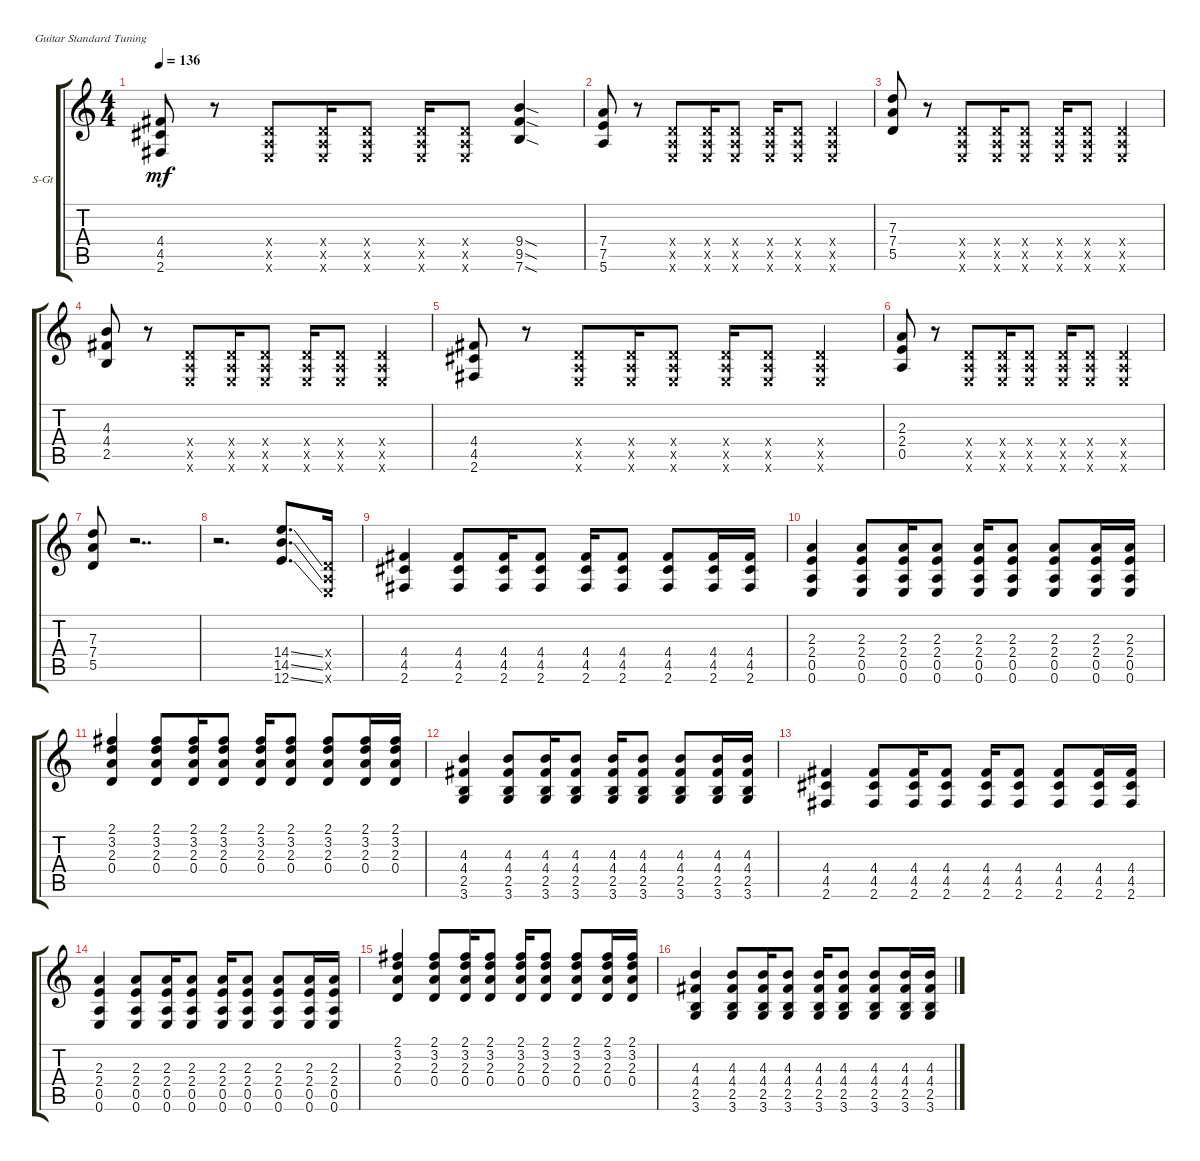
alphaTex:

\defaultSystemsLayout 4
\bracketExtendMode groupsimilarinstruments
\firstSystemTrackNameOrientation horizontal
\otherSystemsTrackNameOrientation horizontal
\track ("Steel Guitar" "S-Gt") {instrument acousticguitarsteel}
\staff {score tabs}
\tuning (E4 B3 G3 D3 A2 E2)
\ts (4 4)
\tempo 136
\clef g2
\ks c
(4.5 4.4 2.6).8{dy mf} r.8 (0.4{x} 0.5{x} 0.6{x}).8 (0.4{x} 0.6{x} 0.5{x}).16 (0.4{x} 0.5{x} 0.6{x}).8 (0.4{x} 0.6{x} 0.5{x}).16 (0.4{x} 0.5{x} 0.6{x}).8 (9.4{sod} 7.6{sod} 9.5{sod}).4 |
(7.5 7.4 5.6).8 r.8 (0.4{x} 0.5{x} 0.6{x}).8 (0.4{x} 0.6{x} 0.5{x}).16 (0.4{x} 0.5{x} 0.6{x}).8 (0.4{x} 0.6{x} 0.5{x}).16 (0.4{x} 0.5{x} 0.6{x}).8 (0.4{x} 0.6{x} 0.5{x}).4 |
(5.5 7.4 7.3).8 r.8 (0.4{x} 0.5{x} 0.6{x}).8 (0.4{x} 0.6{x} 0.5{x}).16 (0.4{x} 0.5{x} 0.6{x}).8 (0.4{x} 0.6{x} 0.5{x}).16 (0.4{x} 0.5{x} 0.6{x}).8 (0.4{x} 0.6{x} 0.5{x}).4 |
(2.5 4.4 4.3).8 r.8 (0.4{x} 0.5{x} 0.6{x}).8 (0.4{x} 0.6{x} 0.5{x}).16 (0.4{x} 0.5{x} 0.6{x}).8 (0.4{x} 0.6{x} 0.5{x}).16 (0.4{x} 0.5{x} 0.6{x}).8 (0.4{x} 0.6{x} 0.5{x}).4 |
(4.5 4.4 2.6).8 r.8 (0.4{x} 0.5{x} 0.6{x}).8 (0.4{x} 0.6{x} 0.5{x}).16 (0.4{x} 0.5{x} 0.6{x}).8 (0.4{x} 0.6{x} 0.5{x}).16 (0.4{x} 0.5{x} 0.6{x}).8 (0.4{x} 0.6{x} 0.5{x}).4 |
(0.5 2.4 2.3).8 r.8 (0.4{x} 0.5{x} 0.6{x}).8 (0.4{x} 0.6{x} 0.5{x}).16 (0.4{x} 0.5{x} 0.6{x}).8 (0.4{x} 0.6{x} 0.5{x}).16 (0.4{x} 0.5{x} 0.6{x}).8 (0.4{x} 0.6{x} 0.5{x}).4 |
(5.5 7.4 7.3).8 r.2{dd} |
r.2{d} (14.5{ss} 14.4{ss} 12.6{ss}).8{d} (0.4{x} 0.6{x} 0.5{x}).16 |
(2.6 4.5 4.4).4 (2.6 4.5 4.4).8 (2.6 4.5 4.4).16 (2.6 4.5 4.4).8 (2.6 4.5 4.4).16 (2.6 4.5 4.4).8 (2.6 4.5 4.4).8 (2.6 4.5 4.4).16 (2.6 4.5 4.4).16 |
(0.5 2.4 2.3 0.6).4 (0.5 2.4 2.3 0.6).8 (0.5 2.4 2.3 0.6).16 (0.5 2.4 2.3 0.6).8 (0.5 2.4 2.3 0.6).16 (0.5 2.4 2.3 0.6).8 (0.5 2.4 2.3 0.6).8 (0.5 2.4 2.3 0.6).16 (0.5 2.4 2.3 0.6).16 |
(2.1 3.2 2.3 0.4).4 (2.1 3.2 2.3 0.4).8 (2.1 3.2 2.3 0.4).16 (2.1 3.2 2.3 0.4).8 (2.1 3.2 2.3 0.4).16 (2.1 3.2 2.3 0.4).8 (2.1 3.2 2.3 0.4).8 (2.1 3.2 2.3 0.4).16 (2.1 3.2 2.3 0.4).16 |
(3.6 2.5 4.4 4.3).4 (3.6 2.5 4.4 4.3).8 (3.6 2.5 4.4 4.3).16 (3.6 2.5 4.4 4.3).8 (3.6 2.5 4.4 4.3).16 (3.6 2.5 4.4 4.3).8 (3.6 2.5 4.4 4.3).8 (3.6 2.5 4.4 4.3).16 (3.6 2.5 4.4 4.3).16 |
(2.6 4.5 4.4).4 (2.6 4.5 4.4).8 (2.6 4.5 4.4).16 (2.6 4.5 4.4).8 (2.6 4.5 4.4).16 (2.6 4.5 4.4).8 (2.6 4.5 4.4).8 (2.6 4.5 4.4).16 (2.6 4.5 4.4).16 |
(0.5 2.4 2.3 0.6).4 (0.5 2.4 2.3 0.6).8 (0.5 2.4 2.3 0.6).16 (0.5 2.4 2.3 0.6).8 (0.5 2.4 2.3 0.6).16 (0.5 2.4 2.3 0.6).8 (0.5 2.4 2.3 0.6).8 (0.5 2.4 2.3 0.6).16 (0.5 2.4 2.3 0.6).16 |
(2.1 3.2 2.3 0.4).4 (2.1 3.2 2.3 0.4).8 (2.1 3.2 2.3 0.4).16 (2.1 3.2 2.3 0.4).8 (2.1 3.2 2.3 0.4).16 (2.1 3.2 2.3 0.4).8 (2.1 3.2 2.3 0.4).8 (2.1 3.2 2.3 0.4).16 (2.1 3.2 2.3 0.4).16 |
(3.6 2.5 4.4 4.3).4 (3.6 2.5 4.4 4.3).8 (3.6 2.5 4.4 4.3).16 (3.6 2.5 4.4 4.3).8 (3.6 2.5 4.4 4.3).16 (3.6 2.5 4.4 4.3).8 (3.6 2.5 4.4 4.3).8 (3.6 2.5 4.4 4.3).16 (3.6 2.5 4.4 4.3).16
